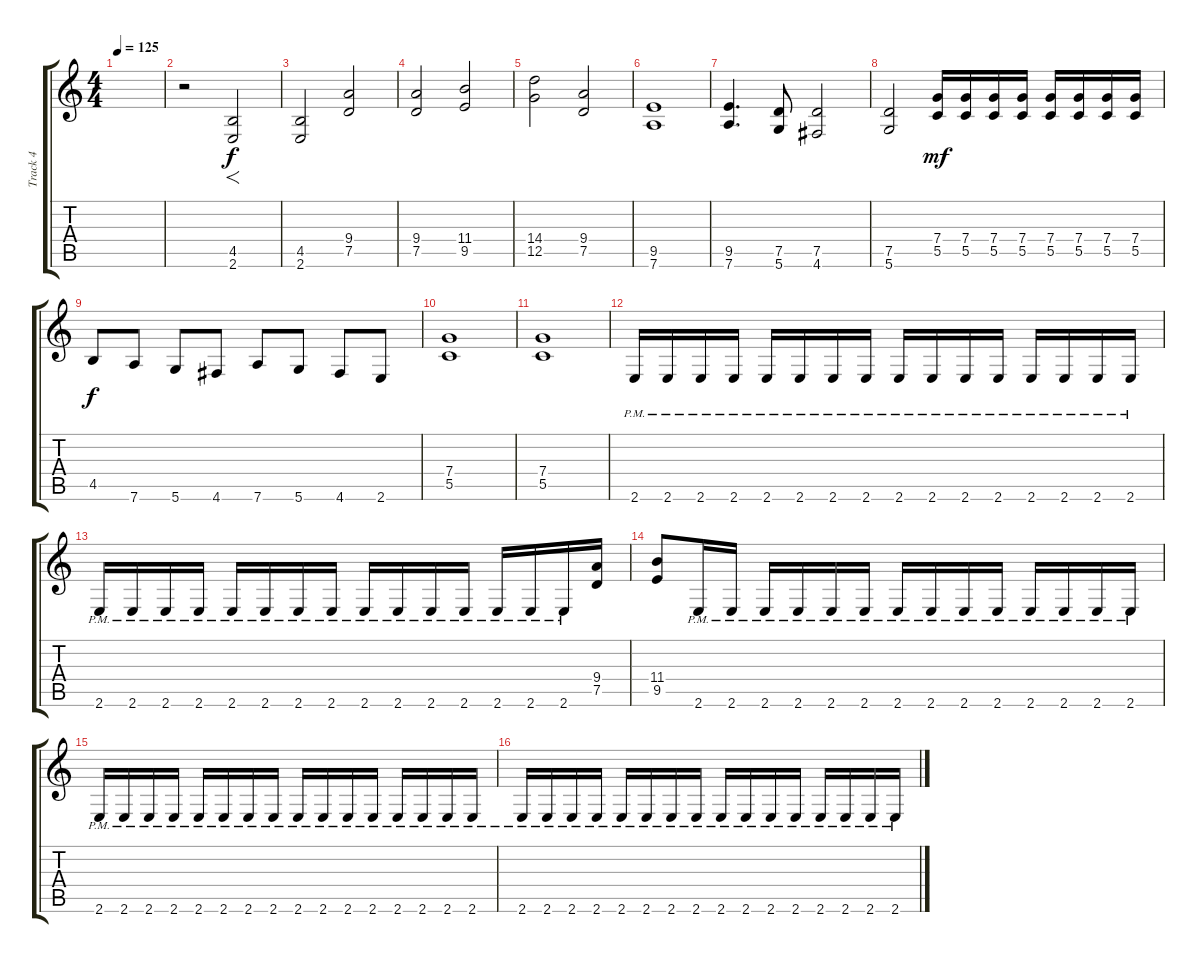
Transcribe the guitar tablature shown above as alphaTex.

\track ("Track 4" "Track 4") {instrument distortionguitar}
\staff {score tabs}
\tuning (D4 A3 F3 C3 G2 D2) {hide}
\ts (4 4)
\tempo 125
\clef g2
\ks c
|
r.2 (4.5 2.6).2{f} |
(4.5 2.6).2 (9.4 7.5).2 |
(9.4 7.5).2 (11.4 9.5).2 |
(14.4 12.5).2 (9.4 7.5).2 |
(9.5 7.6).1 |
(9.5 7.6).4{d} (7.5 5.6).8 (7.5 4.6).2 |
(7.5 5.6).2 (7.4 5.5).16{dy mf} (7.4 5.5).16 (7.4 5.5).16 (7.4 5.5).16 (7.4 5.5).16 (7.4 5.5).16 (7.4 5.5).16 (7.4 5.5).16 |
4.5.8{dy f} 7.6.8 5.6.8 4.6.8 7.6.8 5.6.8 4.6.8 2.6.8 |
(7.4 5.5).1 |
(7.4 5.5).1 |
2.6{pm}.16 2.6{pm}.16 2.6{pm}.16 2.6{pm}.16 2.6{pm}.16 2.6{pm}.16 2.6{pm}.16 2.6{pm}.16 2.6{pm}.16 2.6{pm}.16 2.6{pm}.16 2.6{pm}.16 2.6{pm}.16 2.6{pm}.16 2.6{pm}.16 2.6{pm}.16 |
2.6{pm}.16 2.6{pm}.16 2.6{pm}.16 2.6{pm}.16 2.6{pm}.16 2.6{pm}.16 2.6{pm}.16 2.6{pm}.16 2.6{pm}.16 2.6{pm}.16 2.6{pm}.16 2.6{pm}.16 2.6{pm}.16 2.6{pm}.16 2.6{pm}.16 (9.4 7.5).16 |
(11.4 9.5).8 2.6{pm}.16 2.6{pm}.16 2.6{pm}.16 2.6{pm}.16 2.6{pm}.16 2.6{pm}.16 2.6{pm}.16 2.6{pm}.16 2.6{pm}.16 2.6{pm}.16 2.6{pm}.16 2.6{pm}.16 2.6{pm}.16 2.6{pm}.16 |
2.6{pm}.16 2.6{pm}.16 2.6{pm}.16 2.6{pm}.16 2.6{pm}.16 2.6{pm}.16 2.6{pm}.16 2.6{pm}.16 2.6{pm}.16 2.6{pm}.16 2.6{pm}.16 2.6{pm}.16 2.6{pm}.16 2.6{pm}.16 2.6{pm}.16 2.6{pm}.16 |
2.6{pm}.16 2.6{pm}.16 2.6{pm}.16 2.6{pm}.16 2.6{pm}.16 2.6{pm}.16 2.6{pm}.16 2.6{pm}.16 2.6{pm}.16 2.6{pm}.16 2.6{pm}.16 2.6{pm}.16 2.6{pm}.16 2.6{pm}.16 2.6{pm}.16 2.6{pm}.16
